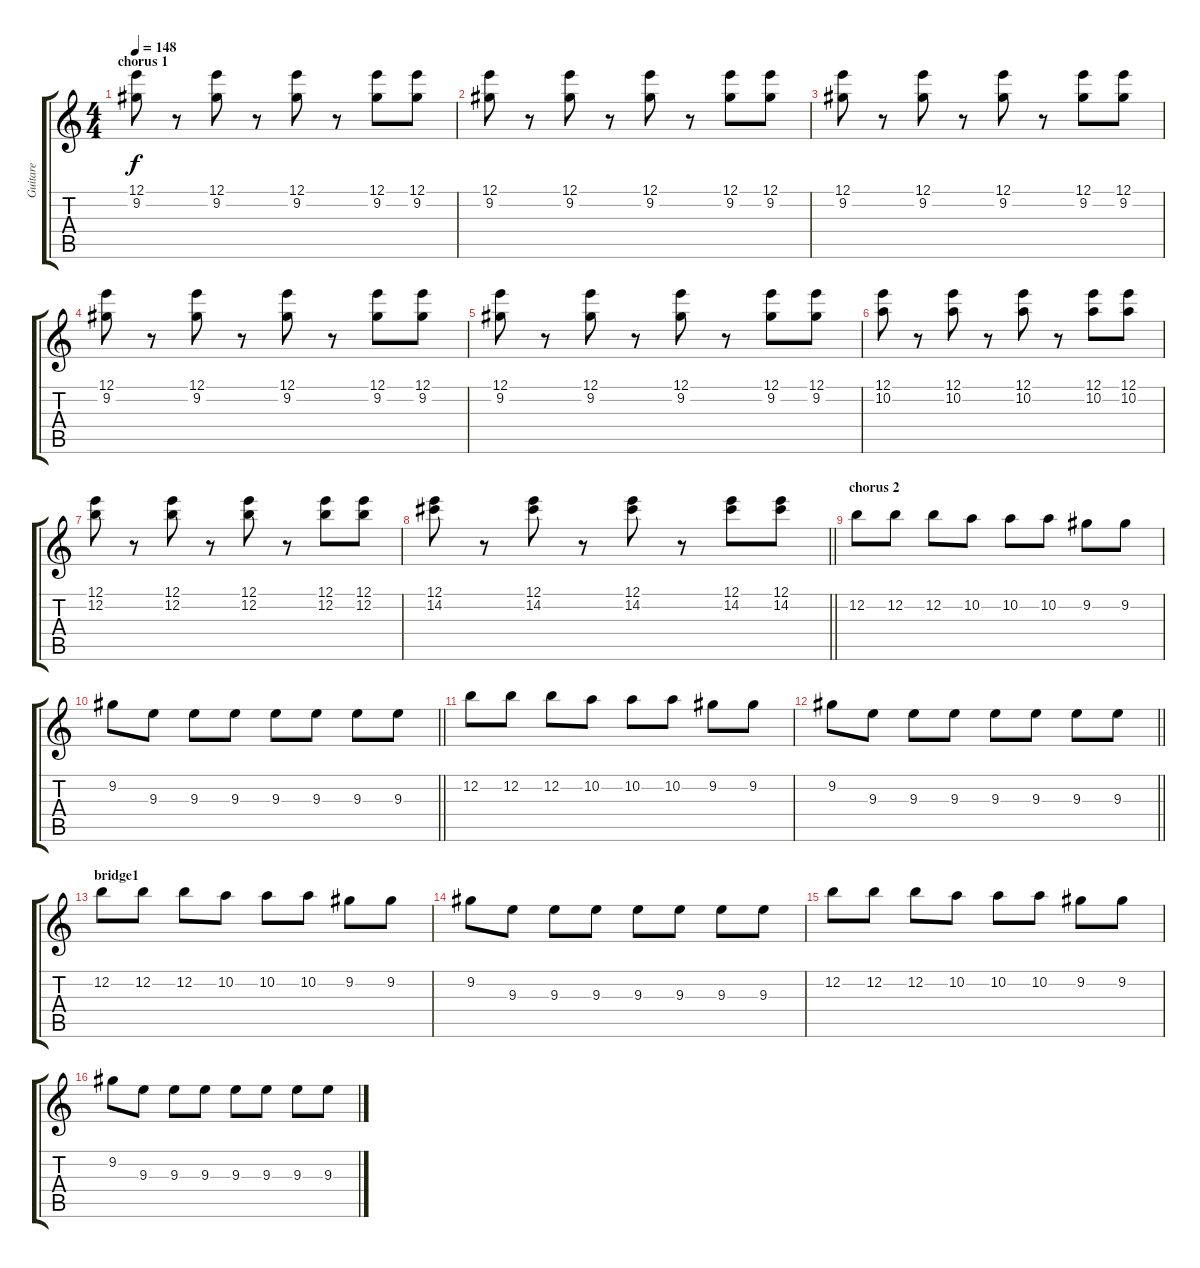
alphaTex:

\track ("Guitare" "Guitare") {instrument overdrivenguitar}
\staff {score tabs}
\tuning (E4 B3 G3 D3 A2 E2) {hide}
\ts (4 4)
\section ("" "chorus 1")
\tempo 148
\clef g2
\ks c
(12.1 9.2).8{dy f} r.8 (12.1 9.2).8 r.8 (12.1 9.2).8 r.8 (12.1 9.2).8 (12.1 9.2).8 |
(12.1 9.2).8 r.8 (12.1 9.2).8 r.8 (12.1 9.2).8 r.8 (12.1 9.2).8 (12.1 9.2).8 |
(12.1 9.2).8 r.8 (12.1 9.2).8 r.8 (12.1 9.2).8 r.8 (12.1 9.2).8 (12.1 9.2).8 |
(12.1 9.2).8 r.8 (12.1 9.2).8 r.8 (12.1 9.2).8 r.8 (12.1 9.2).8 (12.1 9.2).8 |
(12.1 9.2).8 r.8 (12.1 9.2).8 r.8 (12.1 9.2).8 r.8 (12.1 9.2).8 (12.1 9.2).8 |
(12.1 10.2).8 r.8 (12.1 10.2).8 r.8 (12.1 10.2).8 r.8 (12.1 10.2).8 (12.1 10.2).8 |
(12.1 12.2).8 r.8 (12.1 12.2).8 r.8 (12.1 12.2).8 r.8 (12.1 12.2).8 (12.1 12.2).8 |
\barLineRight lightlight
(12.1 14.2).8 r.8 (12.1 14.2).8 r.8 (12.1 14.2).8 r.8 (12.1 14.2).8 (12.1 14.2).8 |
\section ("" "chorus 2")
12.2.8 12.2.8 12.2.8 10.2.8 10.2.8 10.2.8 9.2.8 9.2.8 |
\barLineRight lightlight
9.2.8 9.3.8 9.3.8 9.3.8 9.3.8 9.3.8 9.3.8 9.3.8 |
12.2.8 12.2.8 12.2.8 10.2.8 10.2.8 10.2.8 9.2.8 9.2.8 |
\barLineRight lightlight
9.2.8 9.3.8 9.3.8 9.3.8 9.3.8 9.3.8 9.3.8 9.3.8 |
\section ("" "bridge1")
12.2.8 12.2.8 12.2.8 10.2.8 10.2.8 10.2.8 9.2.8 9.2.8 |
9.2.8 9.3.8 9.3.8 9.3.8 9.3.8 9.3.8 9.3.8 9.3.8 |
12.2.8 12.2.8 12.2.8 10.2.8 10.2.8 10.2.8 9.2.8 9.2.8 |
9.2.8 9.3.8 9.3.8 9.3.8 9.3.8 9.3.8 9.3.8 9.3.8
